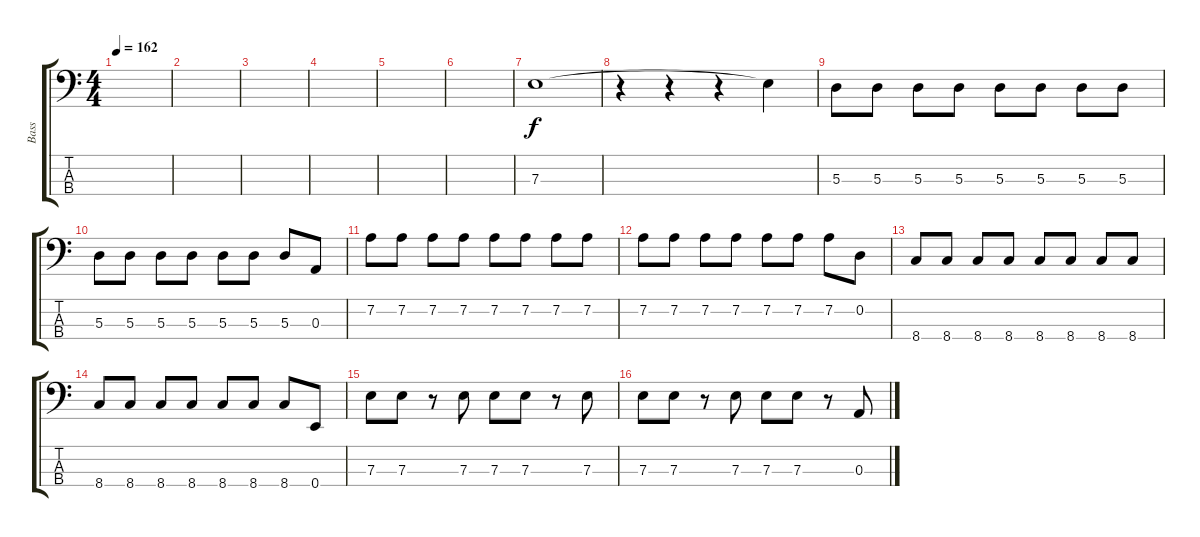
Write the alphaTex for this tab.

\track ("Bass" "Bass") {instrument electricbassfinger}
\staff {score tabs}
\tuning (G2 D2 A1 E1) {hide}
\ts (4 4)
\tempo 162
\clef f4
\ks c
|
|
|
|
|
|
7.3.1 |
r.4 r.4 r.4 7.3{t}.4 |
5.3.8 5.3.8 5.3.8 5.3.8 5.3.8 5.3.8 5.3.8 5.3.8 |
5.3.8 5.3.8 5.3.8 5.3.8 5.3.8 5.3.8 5.3.8 0.3.8 |
7.2.8 7.2.8 7.2.8 7.2.8 7.2.8 7.2.8 7.2.8 7.2.8 |
7.2.8 7.2.8 7.2.8 7.2.8 7.2.8 7.2.8 7.2.8 0.2.8 |
8.4.8 8.4.8 8.4.8 8.4.8 8.4.8 8.4.8 8.4.8 8.4.8 |
8.4.8 8.4.8 8.4.8 8.4.8 8.4.8 8.4.8 8.4.8 0.4.8 |
7.3.8 7.3.8 r.8 7.3.8 7.3.8 7.3.8 r.8 7.3.8 |
7.3.8 7.3.8 r.8 7.3.8 7.3.8 7.3.8 r.8 0.3.8
